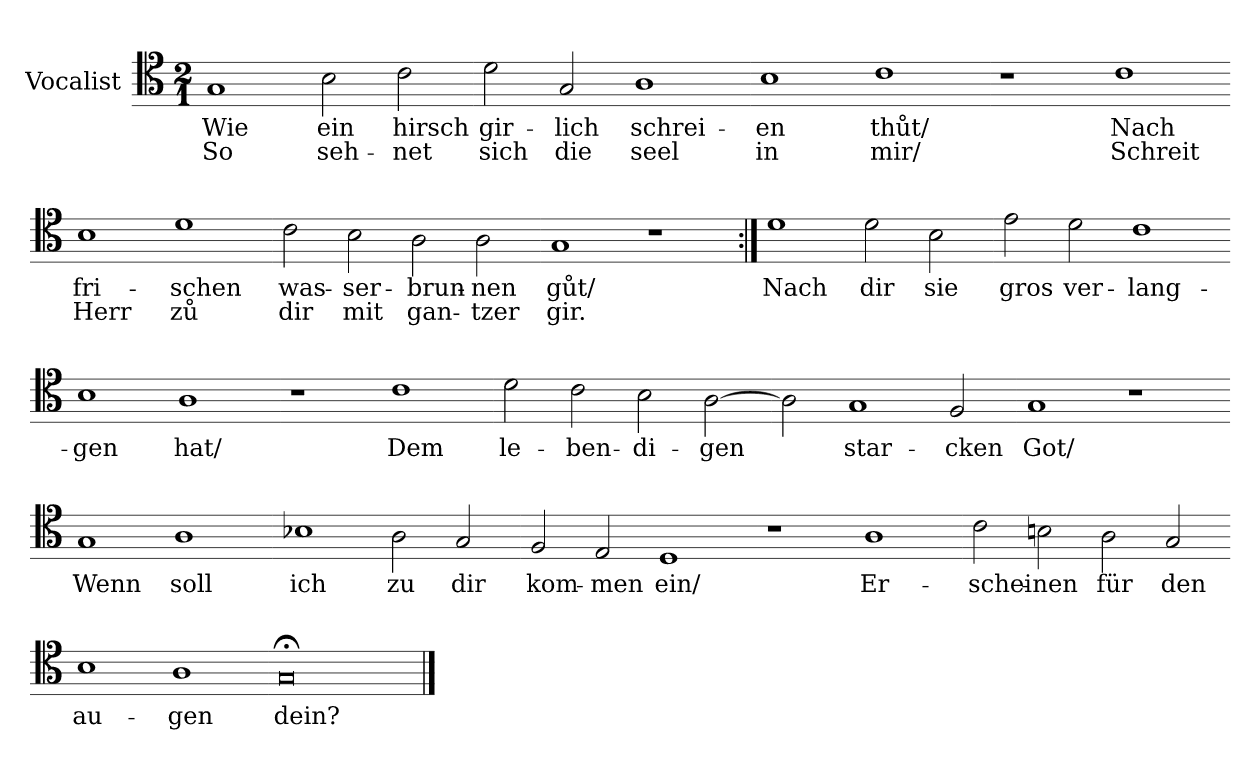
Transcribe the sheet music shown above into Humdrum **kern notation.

**kern	**text	**text
*part1	*part1	*part1
*staff1	*staff1	*staff1
*I"Vocalist	*	*
*clefC4	*	*
*k[]	*	*
*M2/1	*	*
*MM180	*	*
=	=	=
1G	Wie	So
2B	ein	seh-
2c	hirsch	-net
=-	=-	=-
2d	gir-	sich
2G	-lich	die
1A	schrei-	seel
=-	=-	=-
1B	-en	in
1c	thůt/	mir/
=-	=-	=-
1r	.	.
1c	Nach	Schreit
=-	=-	=-
1B	fri-	Herr
1d	-schen	zů
=-	=-	=-
2c	was-	dir
2B	-ser-	mit
2A	-brun-	gan-
2A	-nen	-tzer
=-	=-	=-
1G	gůt/	gir.
1r	.	.
=:|!	=:|!	=:|!
1d	Nach	.
2d	dir	.
2B	sie	.
=-	=-	=-
2e	gros	.
2d	ver-	.
1c	-lang-	.
=-	=-	=-
1B	-gen	.
1A	hat/	.
=-	=-	=-
1r	.	.
1c	Dem	.
=-	=-	=-
2d	le-	.
2c	-ben-	.
2B	-di-	.
[2A	-gen	.
=-	=-	=-
2A]	.	.
1G	star-	.
2F	-cken	.
=-	=-	=-
1G	Got/	.
1r	.	.
=-	=-	=-
1G	Wenn	.
1A	soll	.
=-	=-	=-
1B-X	ich	.
2A	zu	.
2G	dir	.
=-	=-	=-
2F	kom-	.
2E	-men	.
1D	ein/	.
=-	=-	=-
1r	.	.
1A	Er-	.
=-	=-	=-
2c	-schei-	.
2Bn	-nen	.
2A	für	.
2G	den	.
=-	=-	=-
1B	au-	.
1A	-gen	.
=-	=-	=-
0G;<	dein?	.
==	==	==
*-	*-	*-
